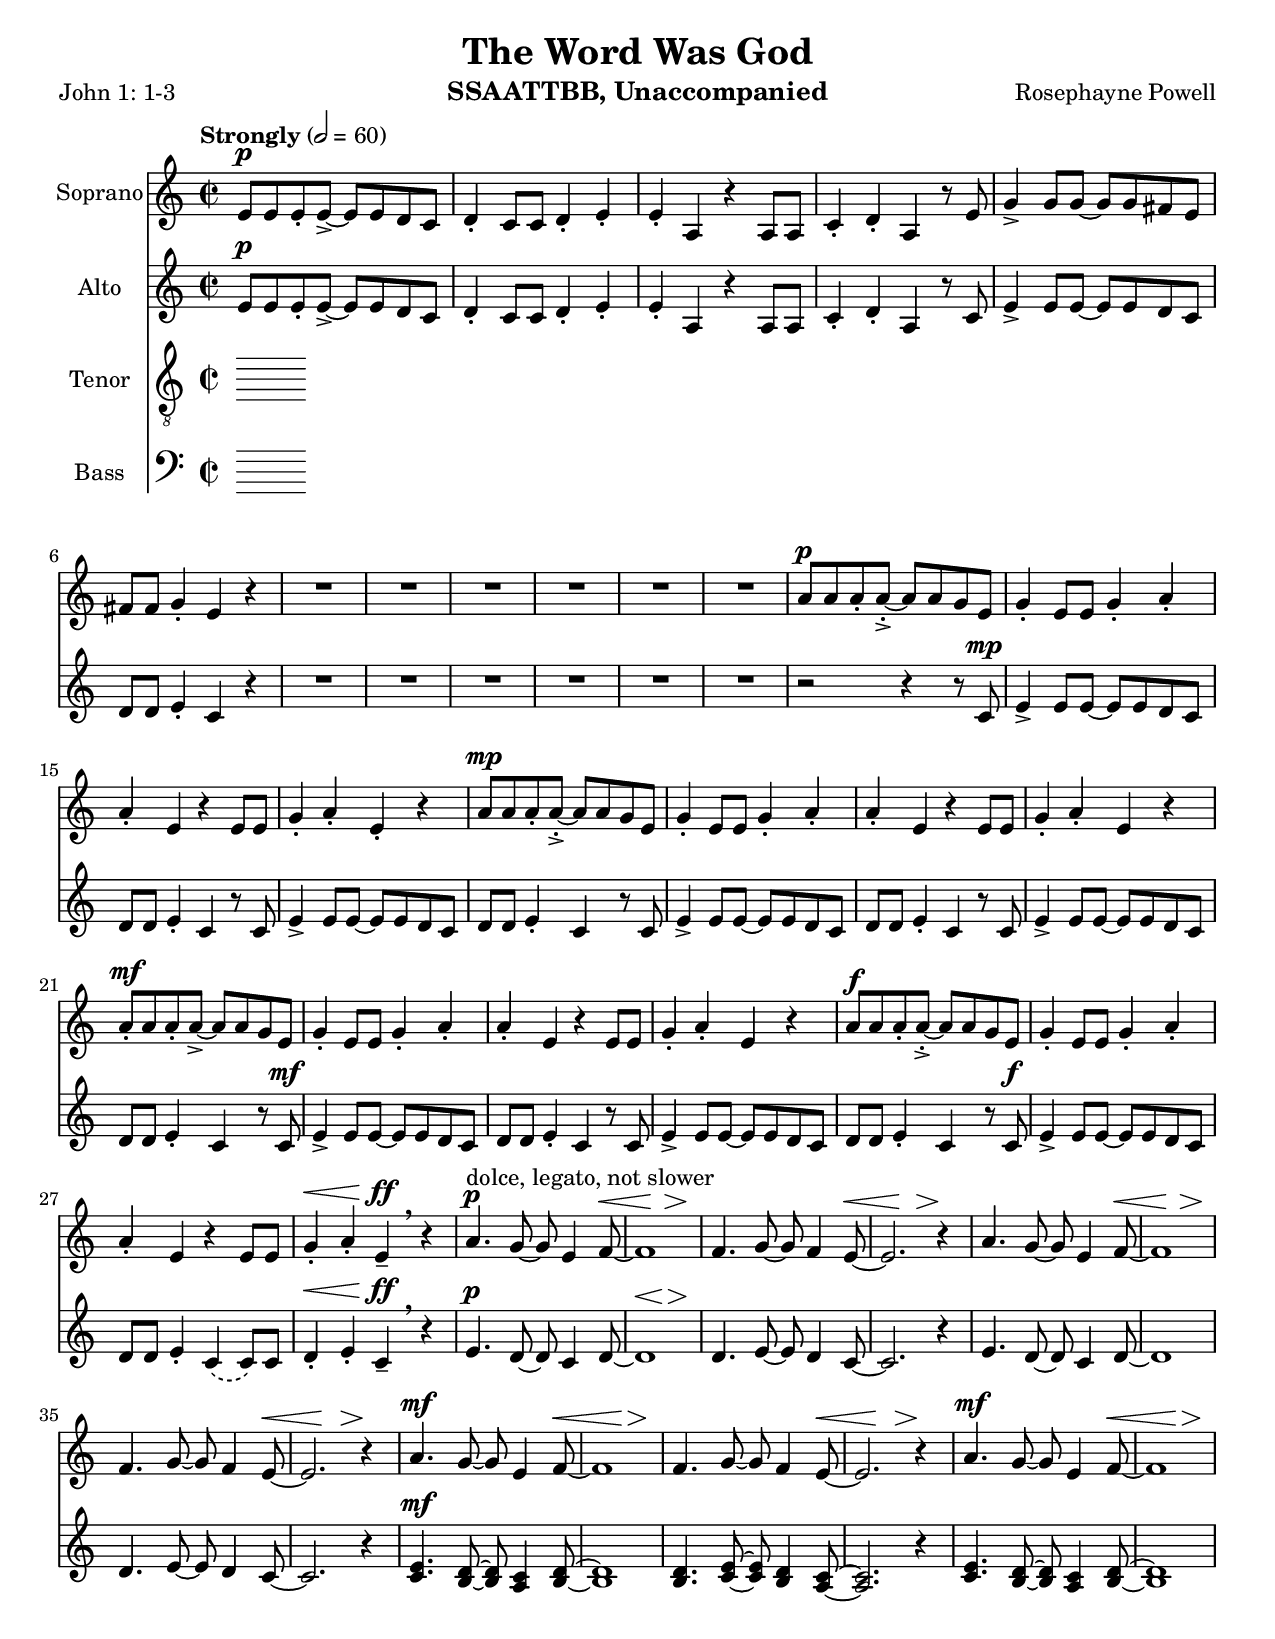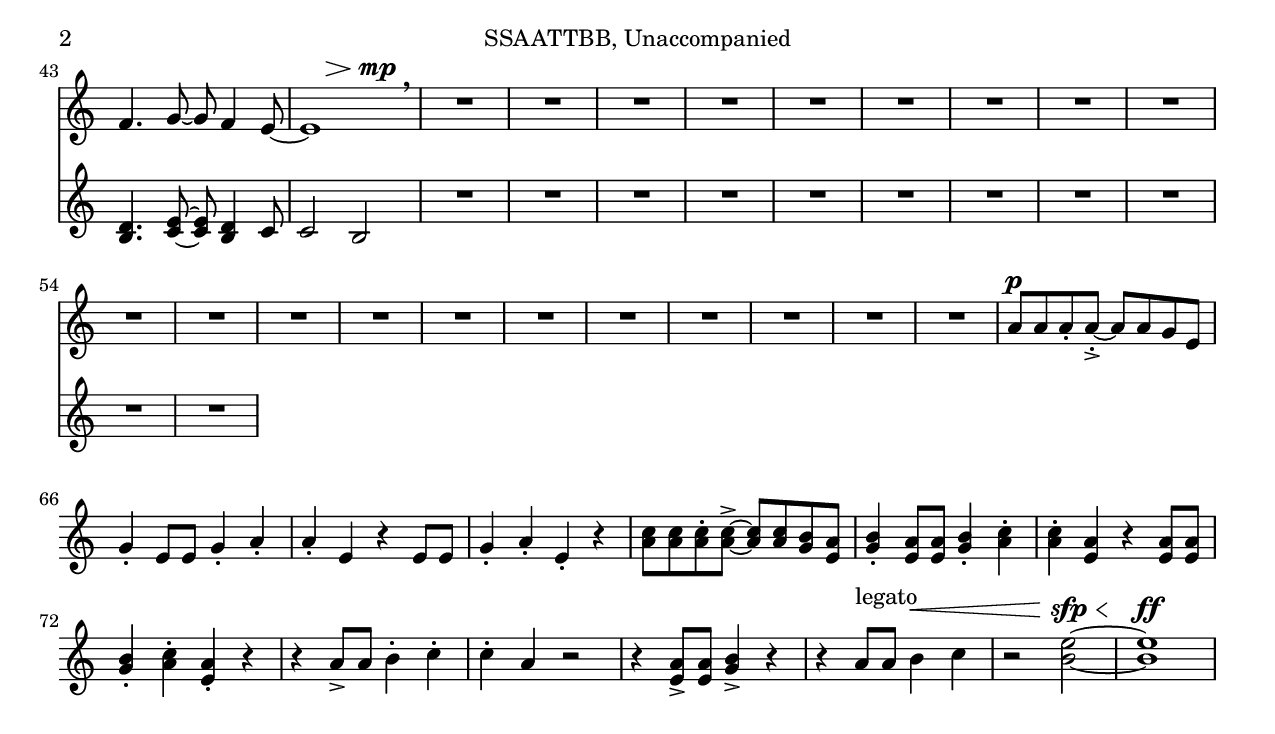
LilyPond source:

\version "2.19.16"
\language "english"

\header {
  title = "The Word Was God"
  instrument = "SSAATTBB, Unaccompanied"
  composer = "Rosephayne Powell"
  poet = "John 1: 1-3"
}

\paper {
  #(set-paper-size "letter")
}

global = {
  \key c \major
  \time 2/2
  \tempo "Strongly" 2=60
}

sopranoVoice = \relative c'' {
  \global
  \dynamicUp
 e,8\p e e-. e->~ e e d c d4-. c8 c d4-. e-.
  e4-. a, r4 a8 a c4-. d-. a r8 e' g4-> g8 g~ g g fs e
  fs8 fs g4-. e r4 R1*5 |
  %12
  R1 a8\p a a-. a~-.-> a a g e g4-. e8 e g4-. a-.
  %15
  a4-. e r4 e8 e g4-. a-. e-. r4 a8\mp a a-. a~-.-> a a g e |
  g4-. e8 8 g4-. a-. a-. e r4 e8 e
  %20
  g4-. a-. e r a8-.\mf a a-. a->~ a a g e
  %22
  g4-. e8 e g4-. a-. a-. e r e8 e
  %24
  g4-. a-. e r a8\f a a-. a~-.-> a a g e |
  g4-. e8 e g4-. a-. a-. e r4 e8 e |
  %28
  g4-.\< a-. e\ff-- \breathe r4 a4.\p^"dolce, legato, not slower" g8~ g e4 f8~ \< |
  << f1 { s4 s4\! s4\> s4\!} >> f4. g8~ g f4 e8~\< << e2. { s4 s4\! s4\>  } >> r4\! |
  %33
  a4. g8~ g e4 f8~\< <<f1 { s4 s4\! s4\> s4\! }>> f4. g8~ g f4 e8~\< |
  << e2. { s4 s4\! s4\> } >> r4\! a4.\mf g8~ g e4 f8~\< <<f1 { s2 s4\> s4\! } >>
  %39
  f4. g8~ g  f4 e8~\< |
  << e2. { s4 s4\! s4\> } >> r4\! a4.\mf g8~ g e4 f8~\< <<f1 { s2 s4\> s4\! } >> |
  f4. g8~ g f4 e8~ << e1 { s4 s4\> s4 s4\mp } >> \breathe
  %45
  R1*20
  %65
  a8\p a a-. a~-.-> a a g e g4-. e8 e g4-. a-.
  %67
  a4-. e r4 e8 e g4-. a-. e-.r4
  %69
  << { c'8 c c-. c->~ c c b a b4-. a8 a b4-. c-.
       c4-. a r a8 a b4-. c-. a r4
       r4 a8-> a b4-. c-. c-. a r2 r4 a8 a b4-> r4
       r4 a8^"legato" a b4\< c r2 e2\sfp\<~ e1\ff}
     {a,8 a a-. a->~a a g e g4-. e8 e g4-. a-.
      a4-. e s4 e8 e g4-. a-. e-. s4
      s1*2 s4 e8-> e g4-> s4
      s1 s2 b2\sfp~ b1\ff }
  >>
}

verseSopranoVoice = \lyricmode {
  % Lyrics follow here.
  
}

altoVoice = \relative c' {
  \global
  \dynamicUp
  % Music follows here.
  e8\p e e-. e->~ e e d c d4-. c8 c d4-. e-.
 e4-. a, r4 a8 a c4-. d-. a r8 c e4-> e8 e~ e e d c |
 d8 d e4-. c r4 R1*6
 %13
 r2 r4 r8 c\mp e4-> e8 e~ e e d c |
 %15
 d8 d e4-. c r8 c e4-> e8 e~ e e d c d d e4-. c r8 c |
 %18
 e4-> e8 e~ e e d c d d e4-. c r8 c |
 %20
 e4-> e8 e~ e e d c d d e4-. c r8 c\mf |
 %22
 e4-> e8 e~ e e d c d d e4-. c r8 c |
 %24
 e4-> e8 e~ e e d c d d e4-. c r8 c\f |
 e4-> e8 e~ e e d c d d e4-. \phrasingSlurDashed c\( c8\) c |
 %28
 d4-.\< e-. c--\ff \breathe r4 e4.\p d8~ d c4 d8~ 
 << d1 { s4\< s4 s4\> s4\! } >> d4. e8~ e d4 c8~ c2. r4 |
 %33
 e4. d8~ d c4 d8~ d1 d4. e8~ e d4 c8~ 
 c2. r4 |
 %37
 << {
   e4.\mf d8~ d c4 d8~ d1 d4. e8~ e d4 c8~ c2. r4
   e4. d8~ d c4 d8~ d1 d4. e8~ e d4 c8 c2 b 
    }
    {c4. b8~ b a4 b8~ b1 b4. c8~ c b4 a8~ a2. r4
     c4. b8~ b a4 b8~ b1 b4. c8~ c b4 s8 s2 s2
    }
 >>
 %45
 R1*11
 
 
}

verseAltoVoice = \lyricmode {
  % Lyrics follow here.
  
}




tenorVoice = \relative c' {
  \global
  \dynamicUp
  % Music follows here.
  
}

verseTenorVoice = \lyricmode {
  % Lyrics follow here.
  
}

bassVoice = \relative c {
  \global
  \dynamicUp
  % Music follows here.
  
}

verseBassVoice = \lyricmode {
  % Lyrics follow here.
  
}

sopranoVoicePart = \new Staff \with {
  instrumentName = "Soprano"
  midiInstrument = "choir aahs"
} { \sopranoVoice }
\addlyrics { \verseSopranoVoice }

altoVoicePart = \new Staff \with {
  instrumentName = "Alto"
  midiInstrument = "choir aahs"
} { \altoVoice }
\addlyrics { \verseAltoVoice }

tenorVoicePart = \new Staff \with {
  instrumentName = "Tenor"
  midiInstrument = "choir aahs"
} { \clef "treble_8" \tenorVoice }
\addlyrics { \verseTenorVoice }

bassVoicePart = \new Staff \with {
  instrumentName = "Bass"
  midiInstrument = "choir aahs"
} { \clef bass \bassVoice }
\addlyrics { \verseBassVoice }

\score {
  <<
    \sopranoVoicePart
    \altoVoicePart
    \tenorVoicePart
    \bassVoicePart
  >>
  \layout { }
  \midi { }
}